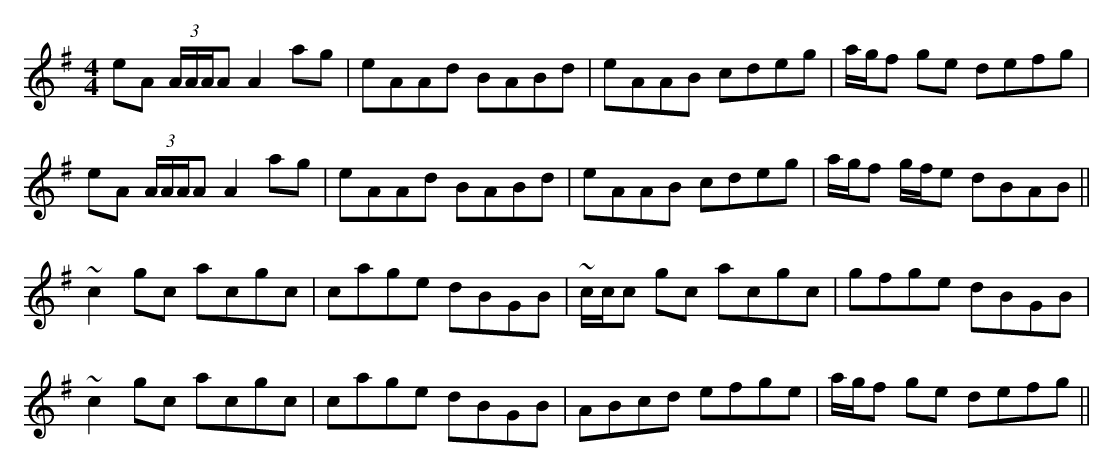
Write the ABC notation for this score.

X:1
M:4/4
K:Ador
eA (3A/A/A/A A2ag|eAAd BABd|eAAB cdeg|a/g/f ge defg|
eA (3A/A/A/A A2 ag|eAAd BABd|eAAB cdeg|a/g/f g/f/e dBAB||
~c2 gc acgc|cage dBGB|~c/c/c gc acgc|gfge dBGB|
~c2 gc acgc|cage dBGB|ABcd efge|a/g/f ge defg||
